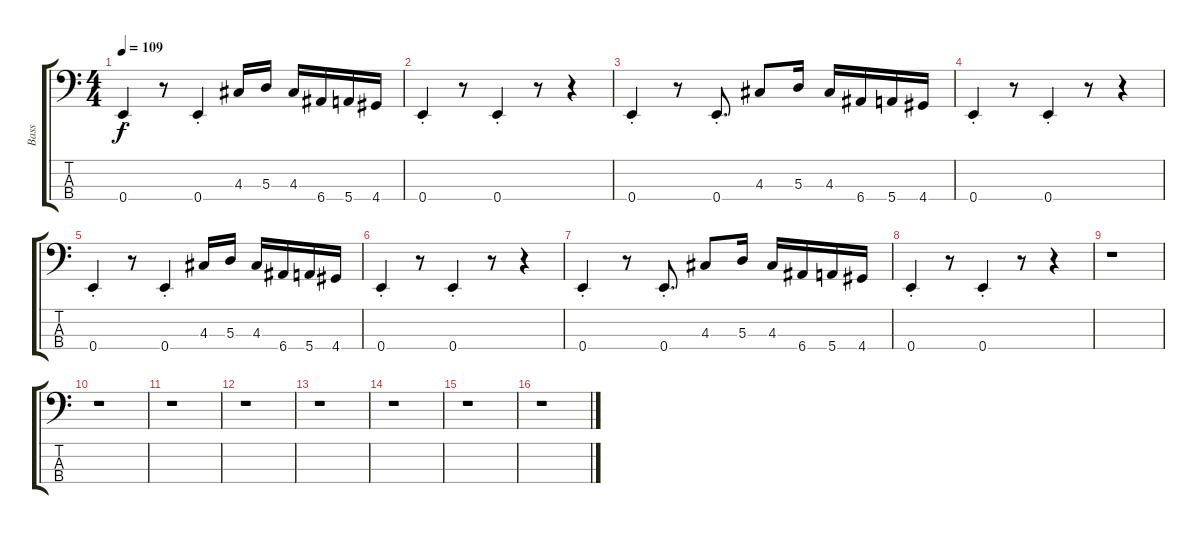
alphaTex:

\track ("Bass" "Bass") {instrument electricbassfinger}
\staff {score tabs}
\tuning (G2 D2 A1 E1) {hide}
\ts (4 4)
\tempo 109
\clef f4
\ks c
0.4{st}.4{dy f} r.8 0.4{st}.4 4.3.16 5.3.16 4.3.16 6.4.16 5.4.16 4.4.16 |
0.4{st}.4 r.8 0.4{st}.4 r.8 r.4 |
0.4{st}.4 r.8 0.4{st}.8{d} 4.3.8 5.3.16 4.3.16 6.4.16 5.4.16 4.4.16 |
0.4{st}.4 r.8 0.4{st}.4 r.8 r.4 |
0.4{st}.4 r.8 0.4{st}.4 4.3.16 5.3.16 4.3.16 6.4.16 5.4.16 4.4.16 |
0.4{st}.4 r.8 0.4{st}.4 r.8 r.4 |
0.4{st}.4 r.8 0.4{st}.8{d} 4.3.8 5.3.16 4.3.16 6.4.16 5.4.16 4.4.16 |
0.4{st}.4 r.8 0.4{st}.4 r.8 r.4 |
r.1 |
r.1 |
r.1 |
r.1 |
r.1 |
r.1 |
r.1 |
r.1
